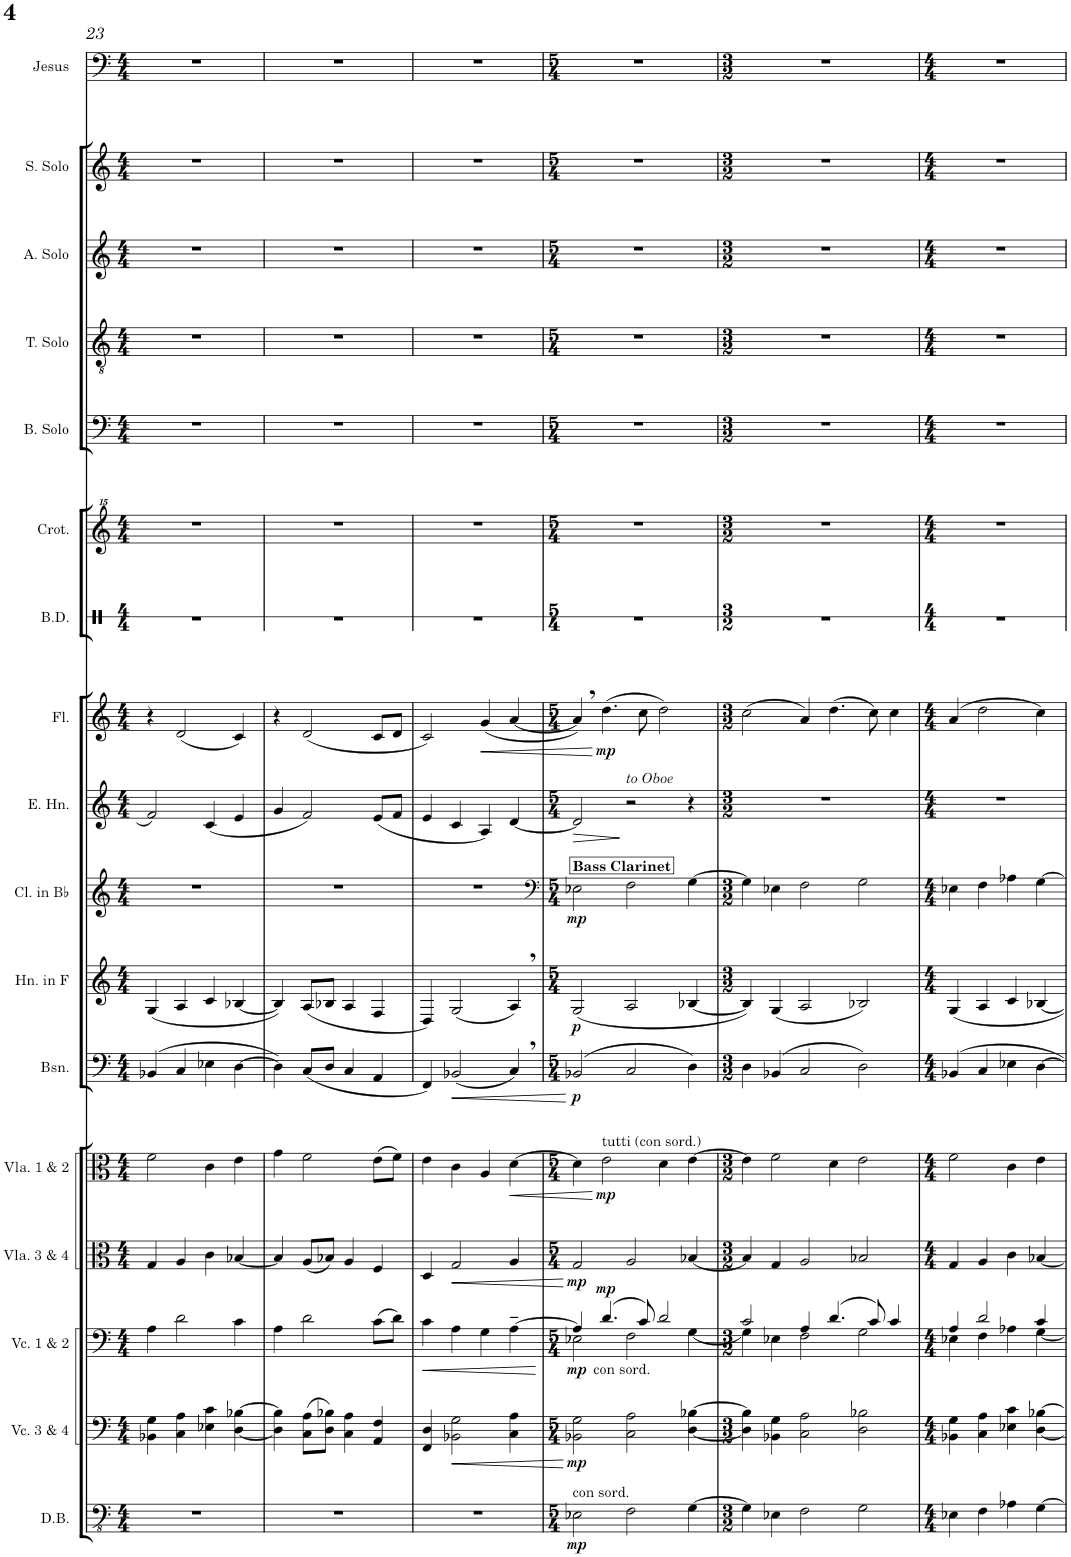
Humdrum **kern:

**kern	**dynam	**kern	**dynam	**kern	**dynam	**kern	**dynam	**kern	**dynam	**kern	**dynam	**kern	**dynam	**kern	**dynam	**kern	**dynam	**kern	**dynam	**kern	**kern	**kern	**kern	**kern	**kern	**kern
*part17	*part17	*part16	*part16	*part15	*part15	*part14	*part14	*part13	*part13	*part12	*part12	*part11	*part11	*part10	*part10	*part9	*part9	*part8	*part8	*part7	*part6	*part5	*part4	*part3	*part2	*part1
*staff17	*staff17	*staff16	*staff16	*staff15	*staff15	*staff14	*staff14	*staff13	*staff13	*staff12	*staff12	*staff11	*staff11	*staff10	*staff10	*staff9	*staff9	*staff8	*staff8	*staff7	*staff6	*staff5	*staff4	*staff3	*staff2	*staff1
*I"Double Bass	*	*I"Cello 3 &amp; 4	*	*I"Cello 1 &amp; 2	*	*I"Viola 3 &amp; 4	*	*I"Viola 1 &amp; 2	*	*I"Bassoon	*	*I"Horn in F	*	*I"Clarinet in Bb	*	*I"Oboe	*	*I"Flute	*	*I"Bass Drum	*I"Crotales	*I"Bass Solo	*I"Tenor Solo	*I"Alto Solo	*I"Soprano Solo	*I"Jesus (Baritone Solo)
*I'D.B.	*	*	*	*	*	*I'Vla. 3 &amp; 4	*	*I'Vla. 1 &amp; 2	*	*I'Bsn.	*	*I'Hn. in F	*	*I'Cl. in Bb	*	*I'Ob.	*	*I'Fl.	*	*I'B.D.	*I'Crot.	*I'B. Solo	*I'T. Solo	*I'A. Solo	*I'S. Solo	*I'Jesus
!!LO:PB:g=z
*clefFv4	*	*clefF4	*	*clefF4	*	*clefC3	*	*clefC3	*	*clefF4	*	*clefG2	*	*clefG2	*	*clefG2	*	*clefG2	*	*clefX	*clefG^^2	*clefF4	*clefGv2	*clefG2	*clefG2	*clefF4
*	*	*	*	*	*	*	*	*	*	*	*	*Trd4c7	*	*Trd1c2	*	*	*	*	*	*	*	*	*	*	*	*
*k[]	*	*k[]	*	*k[]	*	*k[]	*	*k[]	*	*k[]	*	*k[]	*	*k[]	*	*k[]	*	*k[]	*	*k[]	*k[]	*k[]	*k[]	*k[]	*k[]	*k[]
*M4/4	*	*M4/4	*	*M4/4	*	*M4/4	*	*M4/4	*	*M4/4	*	*M4/4	*	*M4/4	*	*M4/4	*	*M4/4	*	*M4/4	*M4/4	*M4/4	*M4/4	*M4/4	*M4/4	*M4/4
=23	=23	=23	=23	=23	=23	=23	=23	=23	=23	=23	=23	=23	=23	=23	=23	=23	=23	=23	=23	=23	=23	=23	=23	=23	=23	=23
1r	.	4BB-X\ 4G\	.	4A\	.	4G/	.	2f\	.	(4BB-X/	.	(4G/	.	1r	.	2f/	.	4r	.	1r	1r	1r	1r	1r	1r	1r
.	.	4C\ 4A\	.	2d\	.	4A/	.	.	.	4C/	.	4A/	.	.	.	.	.	(2d/	.	.	.	.	.	.	.	.
.	.	4E-X\ 4c\	.	.	.	4c\	.	4c\	.	4E-X\	.	4c/	.	.	.	(4c/	.	.	.	.	.	.	.	.	.	.
.	.	[4D\ [4B-X\	.	4c\	.	[4B-X/	.	4e\	.	[4D\	.	[4B-X/	.	.	.	4e/	.	4c/)	.	.	.	.	.	.	.	.
=24	=24	=24	=24	=24	=24	=24	=24	=24	=24	=24	=24	=24	=24	=24	=24	=24	=24	=24	=24	=24	=24	=24	=24	=24	=24	=24
1r	.	4D\] 4B-\]	.	4A\	.	4B-/]	.	4g\	.	4D\])	.	4B-/])	.	1r	.	4g/	.	4r	.	1r	1r	1r	1r	1r	1r	1r
.	.	(8C\ 8A\L	.	2d\	.	(8A/L	.	2f\	.	(8C/L	.	(8A/L	.	.	.	2f/)	.	(2d/	.	.	.	.	.	.	.	.
.	.	8D\ 8B-X\J)	.	.	.	8B-X/J)	.	.	.	8D/J	.	8B-X/J	.	.	.	.	.	.	.	.	.	.	.	.	.	.
.	.	4C\ 4A\	.	.	.	4A/	.	.	.	4C/	.	4A/	.	.	.	.	.	.	.	.	.	.	.	.	.	.
.	.	4AA/ 4F/	.	(8c\L	.	4F/	.	(8e\L	.	4AA/	.	4F/	.	.	.	(8e/L	.	8c/L	.	.	.	.	.	.	.	.
.	.	.	.	8d\J)	.	.	.	8f\J)	.	.	.	.	.	.	.	8f/J	.	8d/J	.	.	.	.	.	.	.	.
=25	=25	=25	=25	=25	=25	=25	=25	=25	=25	=25	=25	=25	=25	=25	=25	=25	=25	=25	=25	=25	=25	=25	=25	=25	=25	=25
!	!	!	!	!	!LO:HP:b	!	!	!	!	!	!	!	!	!	!	!	!	!	!	!	!	!	!	!	!	!
1r	.	4FF/ 4D/	.	4c\	<	4D/	.	4e\	.	4FF/)	.	4D/)	.	1r	.	4e/	.	2c/)	.	1r	1r	1r	1r	1r	1r	1r
!	!	!	!LO:HP:b	!	!	!	!LO:HP:b	!	!	!	!LO:HP:b	!	!	!	!	!	!	!	!	!	!	!	!	!	!	!
.	.	2BB-X\ 2G\	<	4A\	.	2G/	<	4c\	.	(2BB-X/	<	(2G/	.	.	.	4c/	.	.	.	.	.	.	.	.	.	.
!	!	!	!	!	!	!	!	!	!	!	!	!	!	!	!	!	!	!	!LO:HP:b	!	!	!	!	!	!	!
.	.	.	.	4G\	.	.	.	4A/	.	.	.	.	.	.	.	4A/)	.	(4g/	<	.	.	.	.	.	.	.
!	!	!	!	!	!	!	!	!	!LO:HP:b	!	!	!	!	!	!	!	!	!	!	!	!	!	!	!	!	!
.	.	4C\ 4A\	.	[4A~\	.	4A/	.	[4d\	<	4C,/)	.	4A,/)	.	.	.	[4d/	.	[4a/	.	.	.	.	.	.	.	.
.	.	.	[	.	[	.	[	.	.	.	[	.	.	.	.	.	.	.	.	.	.	.	.	.	.	.
=26	=26	=26	=26	=26	=26	=26	=26	=26	=26	=26	=26	=26	=26	=26	=26	=26	=26	=26	=26	=26	=26	=26	=26	=26	=26	=26
*	*	*	*	*	*	*	*	*	*	*	*	*	*	*clefF4	*	*	*	*	*	*	*	*	*	*	*	*
*M5/4	*	*M5/4	*	*M5/4	*	*M5/4	*	*M5/4	*	*M5/4	*	*M5/4	*	*M5/4	*	*M5/4	*	*M5/4	*	*M5/4	*M5/4	*M5/4	*M5/4	*M5/4	*M5/4	*M5/4
*	*	*	*	*^	*	*	*	*	*	*	*	*	*	*	*	*	*	*	*	*	*	*	*	*	*	*
!	!	!	!	!	!	!	!	!	!	!	!	!	!	!	!LO:TX:a:B:t=Bass Clarinet	!	!	!	!	!	!	!	!	!	!	!	!
!	!	!	!	!LO:TX:b:t=con sord.	!	!	!	!	!	!	!	!	!	!	!	!	!	!	!	!	!	!	!	!	!	!	!
!LO:TX:a:t=con sord.	!	!	!	!	!	!	!	!	!	!	!	!	!	!	!	!	!	!	!	!	!	!	!	!	!	!	!
!	!LO:DY:b	!	!LO:DY:b	!	!	!LO:DY:b	!	!LO:DY:b	!	!	!	!LO:DY:b	!	!LO:DY:b	!	!LO:DY:b	!	!LO:HP:b	!	!	!	!	!	!	!	!	!
2EE-X\	mp	2BB-X\ 2G\	mp	4A/]	2E-X\	mp	2G/	mp	4d\]	.	(2BB-X/	p	(2G/	p	2E-X\	mp	2d/]	>	4a,/])	.	4%5r	4%5r	4%5r	4%5r	4%5r	4%5r	4%5r
!	!	!	!	!	!	!	!	!	!LO:TX:a:t=tutti (con sord.)	!	!	!	!	!	!	!	!	!	!	!	!	!	!	!	!	!	!
!	!	!	!	!	!	!LO:DY:a	!	!	!	!LO:DY:n=1:b	!	!	!	!	!	!	!	!	!	!LO:DY:n=1:b	!	!	!	!	!	!	!
.	.	.	.	(4.d/	.	mp	.	.	2e\	[ mp	.	.	.	.	.	.	.	.	(4.dd\	[ mp	.	.	.	.	.	.	.
!	!	!	!	!	!	!	!	!	!	!	!	!	!	!	!	!	!LO:TX:a:i:t=to Oboe	!	!	!	!	!	!	!	!	!	!
2FF\	.	2C\ 2A\	.	.	2F\	.	2A/	.	.	.	2C/	.	2A/	.	2F\	.	2r	]	.	.	.	.	.	.	.	.	.
.	.	.	.	8c/)	.	.	.	.	.	.	.	.	.	.	.	.	.	.	8cc\	.	.	.	.	.	.	.	.
.	.	.	.	2d/	.	.	.	.	4d\	.	.	.	.	.	.	.	.	.	2dd\)	.	.	.	.	.	.	.	.
[4GG\	.	[4D\ [4B-X\	.	.	[4G\	.	[4B-X/	.	[4e\	.	4D\)	.	[4B-X/	.	[4G\	.	4r	.	.	.	.	.	.	.	.	.	.
=27	=27	=27	=27	=27	=27	=27	=27	=27	=27	=27	=27	=27	=27	=27	=27	=27	=27	=27	=27	=27	=27	=27	=27	=27	=27	=27	=27
*M3/2	*	*M3/2	*	*M3/2	*	*	*M3/2	*	*M3/2	*	*M3/2	*	*M3/2	*	*M3/2	*	*M3/2	*	*M3/2	*	*M3/2	*M3/2	*M3/2	*M3/2	*M3/2	*M3/2	*M3/2
4GG\]	.	4D\] 4B-\]	.	2c/	4G\]	.	4B-/]	.	4e\]	.	4D\	.	4B-/])	.	4G\]	.	1.r	.	(2cc\	.	1.r	1.r	1.r	1.r	1.r	1.r	1.r
4EE-X\	.	4BB-X\ 4G\	.	.	4E-X\	.	4G/	.	2f\	.	(4BB-X/	.	(4G/	.	4E-X\	.	.	.	.	.	.	.	.	.	.	.	.
2FF\	.	2C\ 2A\	.	4A/	2F\	.	2A/	.	.	.	2C/	.	2A/	.	2F\	.	.	.	4a/)	.	.	.	.	.	.	.	.
.	.	.	.	(4.d/	.	.	.	.	4d\	.	.	.	.	.	.	.	.	.	(4.dd\	.	.	.	.	.	.	.	.
2GG\	.	2D\ 2B-X\	.	.	2G\	.	2B-X/	.	2e\	.	2D\)	.	2B-X/)	.	2G\	.	.	.	.	.	.	.	.	.	.	.	.
.	.	.	.	8c/)	.	.	.	.	.	.	.	.	.	.	.	.	.	.	8cc\)	.	.	.	.	.	.	.	.
.	.	.	.	4c/	.	.	.	.	.	.	.	.	.	.	.	.	.	.	4cc\	.	.	.	.	.	.	.	.
=28	=28	=28	=28	=28	=28	=28	=28	=28	=28	=28	=28	=28	=28	=28	=28	=28	=28	=28	=28	=28	=28	=28	=28	=28	=28	=28	=28
*M4/4	*	*M4/4	*	*M4/4	*	*	*M4/4	*	*M4/4	*	*M4/4	*	*M4/4	*	*M4/4	*	*M4/4	*	*M4/4	*	*M4/4	*M4/4	*M4/4	*M4/4	*M4/4	*M4/4	*M4/4
4EE-X\	.	4BB-X\ 4G\	.	4A/	4E-X\	.	4G/	.	2f\	.	4BB-X/	.	4G/	.	4E-X\	.	1r	.	(4a/	.	1r	1r	1r	1r	1r	1r	1r
4FF\	.	4C\ 4A\	.	2d/	4F\	.	4A/	.	.	.	4C/	.	4A/	.	4F\	.	.	.	2dd\	.	.	.	.	.	.	.	.
4AA-X\	.	4E-X\ 4c\	.	.	4A-X\	.	4c\	.	4c\	.	4E-X\	.	4c/	.	4A-X\	.	.	.	.	.	.	.	.	.	.	.	.
[4GG\	.	[4D\ [4B-X\	.	4c/	[4G\	.	[4B-X/	.	4e\	.	[4D\	.	[4B-X/	.	[4G\	.	.	.	4cc\)	.	.	.	.	.	.	.	.
*	*	*	*	*v	*v	*	*	*	*	*	*	*	*	*	*	*	*	*	*	*	*	*	*	*	*	*	*
=	=	=	=	=	=	=	=	=	=	=	=	=	=	=	=	=	=	=	=	=	=	=	=	=	=	=
*-	*-	*-	*-	*-	*-	*-	*-	*-	*-	*-	*-	*-	*-	*-	*-	*-	*-	*-	*-	*-	*-	*-	*-	*-	*-	*-
